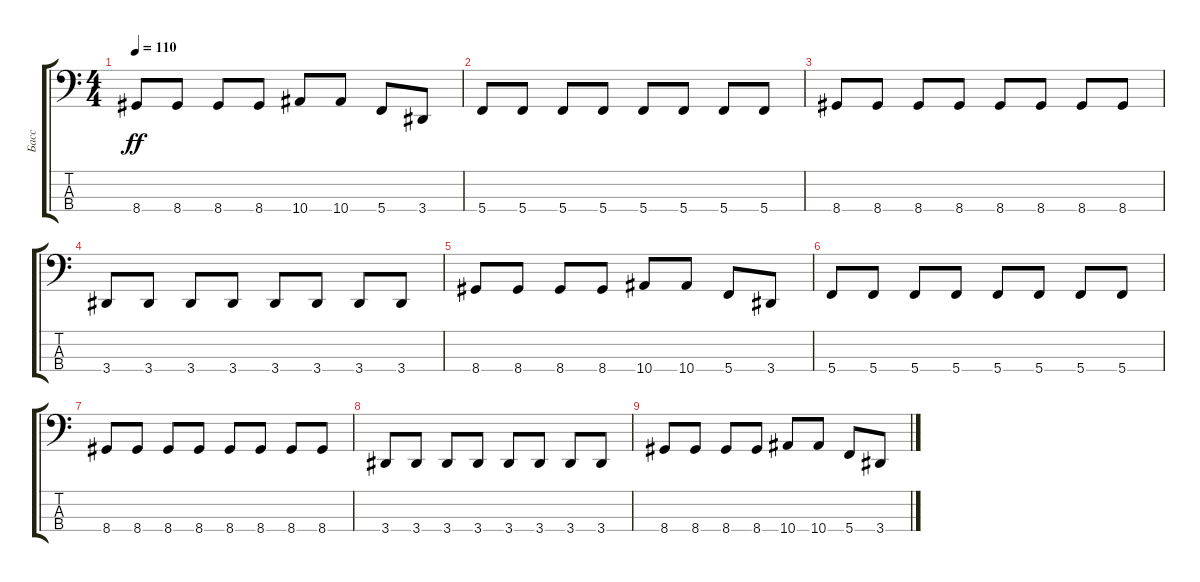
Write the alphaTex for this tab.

\track ("Басс" "Басс") {instrument electricbassfinger}
\staff {score tabs}
\tuning (F2 C2 G1 C1) {hide}
\ts (4 4)
\tempo 110
\clef f4
\ks c
8.4.8{dy ff} 8.4.8 8.4.8 8.4.8 10.4.8 10.4.8 5.4.8 3.4.8 |
5.4.8 5.4.8 5.4.8 5.4.8 5.4.8 5.4.8 5.4.8 5.4.8 |
8.4.8 8.4.8 8.4.8 8.4.8 8.4.8 8.4.8 8.4.8 8.4.8 |
3.4.8 3.4.8 3.4.8 3.4.8 3.4.8 3.4.8 3.4.8 3.4.8 |
8.4.8 8.4.8 8.4.8 8.4.8 10.4.8 10.4.8 5.4.8 3.4.8 |
5.4.8 5.4.8 5.4.8 5.4.8 5.4.8 5.4.8 5.4.8 5.4.8 |
8.4.8 8.4.8 8.4.8 8.4.8 8.4.8 8.4.8 8.4.8 8.4.8 |
3.4.8 3.4.8 3.4.8 3.4.8 3.4.8 3.4.8 3.4.8 3.4.8 |
8.4.8 8.4.8 8.4.8 8.4.8 10.4.8 10.4.8 5.4.8 3.4.8
